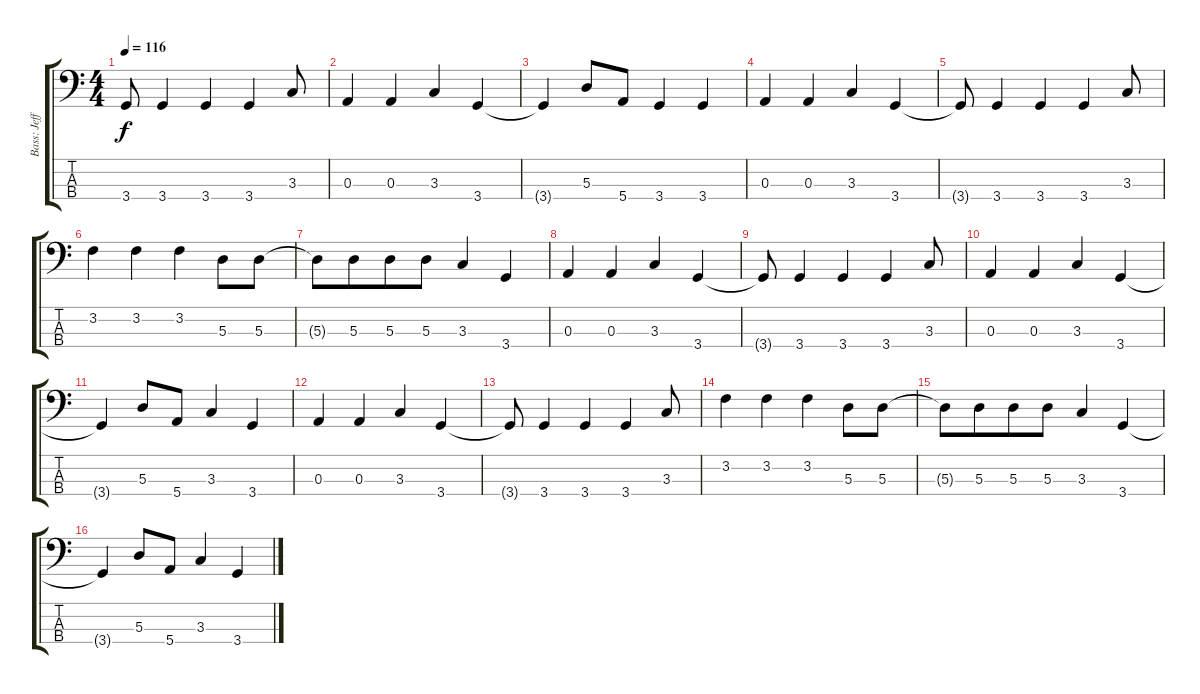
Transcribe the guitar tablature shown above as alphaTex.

\track ("Bass: Jeff" "Bass: Jeff") {instrument electricbassfinger}
\staff {score tabs}
\tuning (G2 D2 A1 E1) {hide}
\ts (4 4)
\tempo 116
\clef f4
\ks c
3.4{t}.8{dy f} 3.4.4 3.4.4 3.4.4 3.3.8 |
0.3.4 0.3.4 3.3.4 3.4.4 |
3.4{t}.4 5.3.8 5.4.8 3.4.4 3.4.4 |
0.3.4 0.3.4 3.3.4 3.4.4 |
3.4{t}.8 3.4.4 3.4.4 3.4.4 3.3.8 |
3.2.4 3.2.4 3.2.4 5.3.8 5.3.8 |
5.3{t}.8 5.3.8{beam merge} 5.3.8 5.3.8 3.3.4 3.4.4 |
0.3.4 0.3.4 3.3.4 3.4.4 |
3.4{t}.8 3.4.4 3.4.4 3.4.4 3.3.8 |
0.3.4 0.3.4 3.3.4 3.4.4 |
3.4{t}.4 5.3.8 5.4.8 3.3.4 3.4.4 |
0.3.4 0.3.4 3.3.4 3.4.4 |
3.4{t}.8 3.4.4 3.4.4 3.4.4 3.3.8 |
3.2.4 3.2.4 3.2.4 5.3.8 5.3.8 |
5.3{t}.8 5.3.8{beam merge} 5.3.8 5.3.8 3.3.4 3.4.4 |
3.4{t}.4 5.3.8 5.4.8 3.3.4 3.4.4
